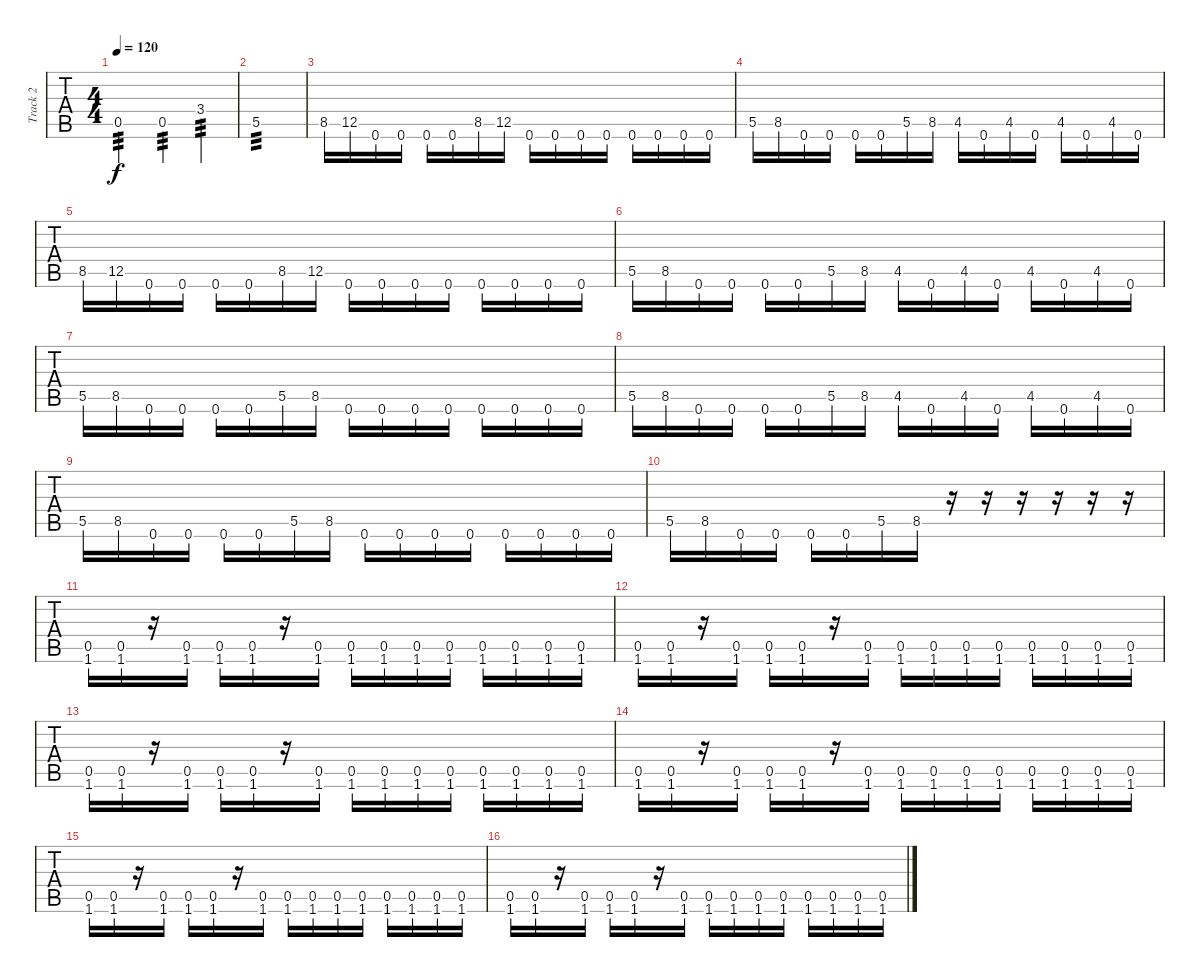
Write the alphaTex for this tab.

\track ("Track 2" "Track 2") {instrument distortionguitar bank 255}
\staff {tabs}
\tuning (D4 A3 F3 C3 G2 C2) {hide}
\ts (4 4)
\tempo 120
\clef g2
\ks c
0.5.2{tp 3 dy f} 0.5.4{tp 3} 3.4.4{tp 3} |
5.5.1{tp 3} |
8.5.16 12.5.16 0.6.16 0.6.16 0.6.16 0.6.16 8.5.16 12.5.16 0.6.16 0.6.16 0.6.16 0.6.16 0.6.16 0.6.16 0.6.16 0.6.16 |
5.5.16 8.5.16 0.6.16 0.6.16 0.6.16 0.6.16 5.5.16 8.5.16 4.5.16 0.6.16 4.5.16 0.6.16 4.5.16 0.6.16 4.5.16 0.6.16 |
8.5.16 12.5.16 0.6.16 0.6.16 0.6.16 0.6.16 8.5.16 12.5.16 0.6.16 0.6.16 0.6.16 0.6.16 0.6.16 0.6.16 0.6.16 0.6.16 |
5.5.16 8.5.16 0.6.16 0.6.16 0.6.16 0.6.16 5.5.16 8.5.16 4.5.16 0.6.16 4.5.16 0.6.16 4.5.16 0.6.16 4.5.16 0.6.16 |
5.5.16 8.5.16 0.6.16 0.6.16 0.6.16 0.6.16 5.5.16 8.5.16 0.6.16 0.6.16 0.6.16 0.6.16 0.6.16 0.6.16 0.6.16 0.6.16 |
5.5.16 8.5.16 0.6.16 0.6.16 0.6.16 0.6.16 5.5.16 8.5.16 4.5.16 0.6.16 4.5.16 0.6.16 4.5.16 0.6.16 4.5.16 0.6.16 |
5.5.16 8.5.16 0.6.16 0.6.16 0.6.16 0.6.16 5.5.16 8.5.16 0.6.16 0.6.16 0.6.16 0.6.16 0.6.16 0.6.16 0.6.16 0.6.16 |
5.5.16 8.5.16 0.6.16 0.6.16 0.6.16 0.6.16 5.5.16 8.5.16 r.16 r.16 r.16 r.16 r.16 r.16 |
(0.5 1.6).16 (0.5 1.6).16 r.16 (0.5 1.6).16 (0.5 1.6).16 (0.5 1.6).16 r.16 (0.5 1.6).16 (0.5 1.6).16 (0.5 1.6).16 (0.5 1.6).16 (0.5 1.6).16 (0.5 1.6).16 (0.5 1.6).16 (0.5 1.6).16 (0.5 1.6).16 |
(0.5 1.6).16 (0.5 1.6).16 r.16 (0.5 1.6).16 (0.5 1.6).16 (0.5 1.6).16 r.16 (0.5 1.6).16 (0.5 1.6).16 (0.5 1.6).16 (0.5 1.6).16 (0.5 1.6).16 (0.5 1.6).16 (0.5 1.6).16 (0.5 1.6).16 (0.5 1.6).16 |
(0.5 1.6).16 (0.5 1.6).16 r.16 (0.5 1.6).16 (0.5 1.6).16 (0.5 1.6).16 r.16 (0.5 1.6).16 (0.5 1.6).16 (0.5 1.6).16 (0.5 1.6).16 (0.5 1.6).16 (0.5 1.6).16 (0.5 1.6).16 (0.5 1.6).16 (0.5 1.6).16 |
(0.5 1.6).16 (0.5 1.6).16 r.16 (0.5 1.6).16 (0.5 1.6).16 (0.5 1.6).16 r.16 (0.5 1.6).16 (0.5 1.6).16 (0.5 1.6).16 (0.5 1.6).16 (0.5 1.6).16 (0.5 1.6).16 (0.5 1.6).16 (0.5 1.6).16 (0.5 1.6).16 |
(0.5 1.6).16 (0.5 1.6).16 r.16 (0.5 1.6).16 (0.5 1.6).16 (0.5 1.6).16 r.16 (0.5 1.6).16 (0.5 1.6).16 (0.5 1.6).16 (0.5 1.6).16 (0.5 1.6).16 (0.5 1.6).16 (0.5 1.6).16 (0.5 1.6).16 (0.5 1.6).16 |
(0.5 1.6).16 (0.5 1.6).16 r.16 (0.5 1.6).16 (0.5 1.6).16 (0.5 1.6).16 r.16 (0.5 1.6).16 (0.5 1.6).16 (0.5 1.6).16 (0.5 1.6).16 (0.5 1.6).16 (0.5 1.6).16 (0.5 1.6).16 (0.5 1.6).16 (0.5 1.6).16
